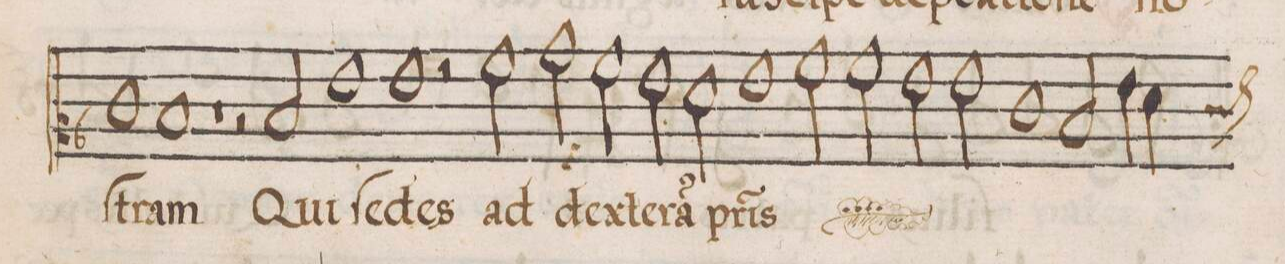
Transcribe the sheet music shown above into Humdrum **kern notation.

**kern	**text
*I"CANTVS	*
*clefC2	*
*k[b-]	*
*met(C)	*
*M2/1	*
1e\	-ſtram
=81-	=81-
1d/	.
1r	.
=82-	=82-
2r	.
2d/	Qui
1g\	ſe-
=83-	=83-
1g\	-des
2r	.
2a\	ad
=84-	=84-
2b-\	dex-
2a\	-te-
2g\	-ra(m)
2f\	p(at)-
=85-	=85-
1g\	-ris
*	*ij
2a\	ad
2a\	dex-
=86-	=86-
2g\	.
2g\	-te-
1e\	-ra(m)
=87-	=87-
2d/	p(at)-
4g\	.
*custos:e	*
4f\	.
*-	*-
